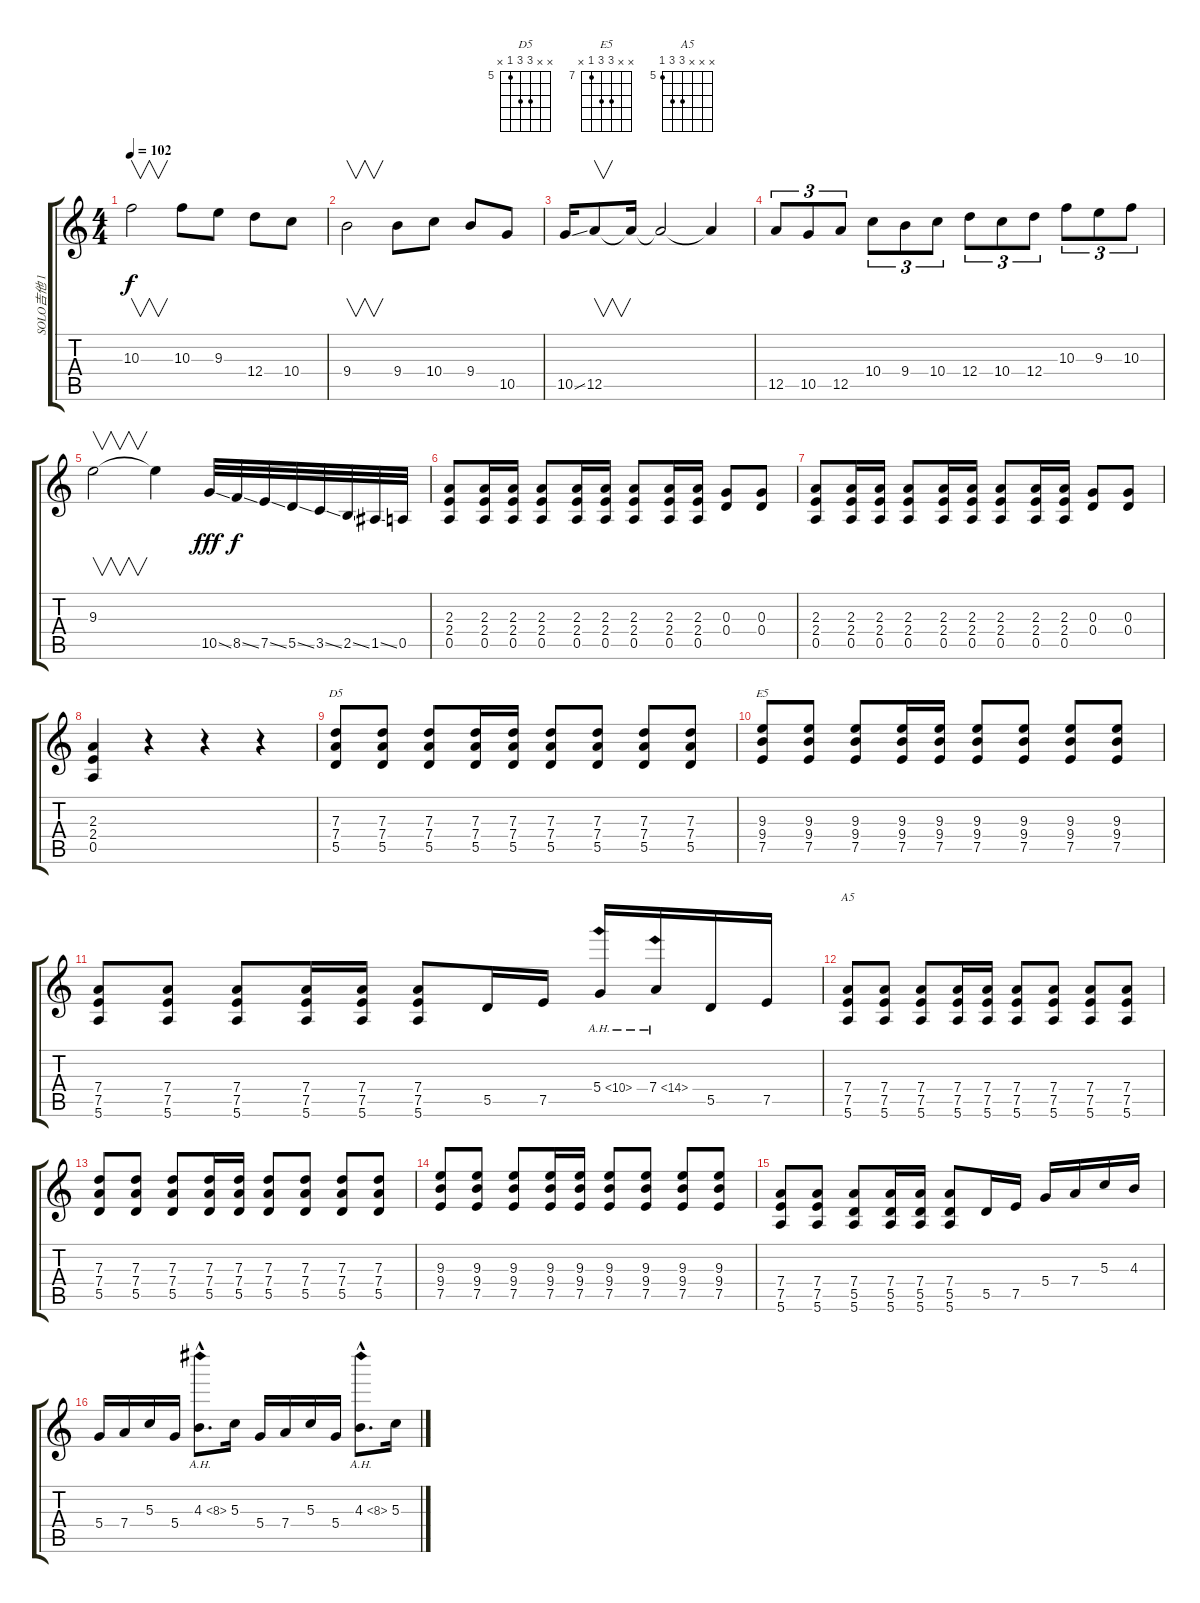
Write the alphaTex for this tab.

\track ("SOLO吉他 1" "SOLO吉他 1") {instrument distortionguitar}
\staff {score tabs}
\tuning (E4 B3 G3 D3 A2 E2) {hide}
\chord ("D5" x x 7 7 5 x) {firstfret 5}
\chord ("E5" x x 9 9 7 x) {firstfret 7}
\chord ("A5" x x x 7 7 5) {firstfret 5}
\ts (4 4)
\tempo 102
\clef g2
\ks c
10.3.2{v dy f volume 14} 10.3.8 9.3.8 12.4.8 10.4.8 |
9.4.2{v volume 10} 9.4.8 10.4.8 9.4.8 10.5.8 |
10.5{ss}.16 12.5.8{v} 12.5{t}.16 12.5{t}.2 12.5{t}.4 |
12.5.8{tu (3 2)} 10.5.8{tu (3 2)} 12.5.8{tu (3 2)} 10.4.8{tu (3 2)} 9.4.8{tu (3 2)} 10.4.8{tu (3 2)} 12.4.8{tu (3 2)} 10.4.8{tu (3 2)} 12.4.8{tu (3 2)} 10.3.8{tu (3 2)} 9.3.8{tu (3 2)} 10.3.8{tu (3 2)} |
9.3.2{v} 9.3{t}.4 10.5{ss}.32{dy fff} 8.5{ss}.32{dy f} 7.5{ss}.32 5.5{ss}.32 3.5{ss}.32 2.5{ss}.32 1.5{ss}.32 0.5.32 |
(2.3 2.4 0.5).8{volume 14} (2.3 2.4 0.5).16 (2.3 2.4 0.5).16 (2.3 2.4 0.5).8 (2.3 2.4 0.5).16 (2.3 2.4 0.5).16 (2.3 2.4 0.5).8 (2.3 2.4 0.5).16 (2.3 2.4 0.5).16 (0.3 0.4).8 (0.3 0.4).8 |
(2.3 2.4 0.5).8 (2.3 2.4 0.5).16 (2.3 2.4 0.5).16 (2.3 2.4 0.5).8 (2.3 2.4 0.5).16 (2.3 2.4 0.5).16 (2.3 2.4 0.5).8 (2.3 2.4 0.5).16 (2.3 2.4 0.5).16 (0.3 0.4).8 (0.3 0.4).8 |
(2.3 2.4 0.5).4 r.4 r.4 r.4 |
(7.3 7.4 5.5).8{ch "D5" volume 10} (7.3 7.4 5.5).8 (7.3 7.4 5.5).8 (7.3 7.4 5.5).16 (7.3 7.4 5.5).16 (7.3 7.4 5.5).8 (7.3 7.4 5.5).8 (7.3 7.4 5.5).8 (7.3 7.4 5.5).8 |
(9.3 9.4 7.5).8{ch "E5"} (9.3 9.4 7.5).8 (9.3 9.4 7.5).8 (9.3 9.4 7.5).16 (9.3 9.4 7.5).16 (9.3 9.4 7.5).8 (9.3 9.4 7.5).8 (9.3 9.4 7.5).8 (9.3 9.4 7.5).8 |
(7.4 7.5 5.6).8 (7.4 7.5 5.6).8 (7.4 7.5 5.6).8 (7.4 7.5 5.6).16 (7.4 7.5 5.6).16 (7.4 7.5 5.6).8 5.5.16{volume 14} 7.5.16 5.4{ah 5}.16 7.4{ah 7}.16 5.5.16 7.5.16 |
(7.4 7.5 5.6).8{ch "A5" volume 10} (7.4 7.5 5.6).8 (7.4 7.5 5.6).8 (7.4 7.5 5.6).16 (7.4 7.5 5.6).16 (7.4 7.5 5.6).8 (7.4 7.5 5.6).8 (7.4 7.5 5.6).8 (7.4 7.5 5.6).8 |
(7.3 7.4 5.5).8 (7.3 7.4 5.5).8 (7.3 7.4 5.5).8 (7.3 7.4 5.5).16 (7.3 7.4 5.5).16 (7.3 7.4 5.5).8 (7.3 7.4 5.5).8 (7.3 7.4 5.5).8 (7.3 7.4 5.5).8 |
(9.3 9.4 7.5).8 (9.3 9.4 7.5).8 (9.3 9.4 7.5).8 (9.3 9.4 7.5).16 (9.3 9.4 7.5).16 (9.3 9.4 7.5).8 (9.3 9.4 7.5).8 (9.3 9.4 7.5).8 (9.3 9.4 7.5).8 |
(7.4 7.5 5.6).8 (7.4 7.5 5.6).8 (7.4 5.5 5.6).8 (7.4 5.5 5.6).16 (7.4 5.5 5.6).16 (7.4 5.5 5.6).8 5.5.16{volume 12} 7.5.16 5.4.16 7.4.16 5.3.16 4.3.16 |
5.4.16 7.4.16 5.3.16 5.4.16 4.3{ah 4 hac}.8{d} 5.3.16 5.4.16 7.4.16 5.3.16 5.4.16 4.3{ah 4 hac}.8{d} 5.3.16
